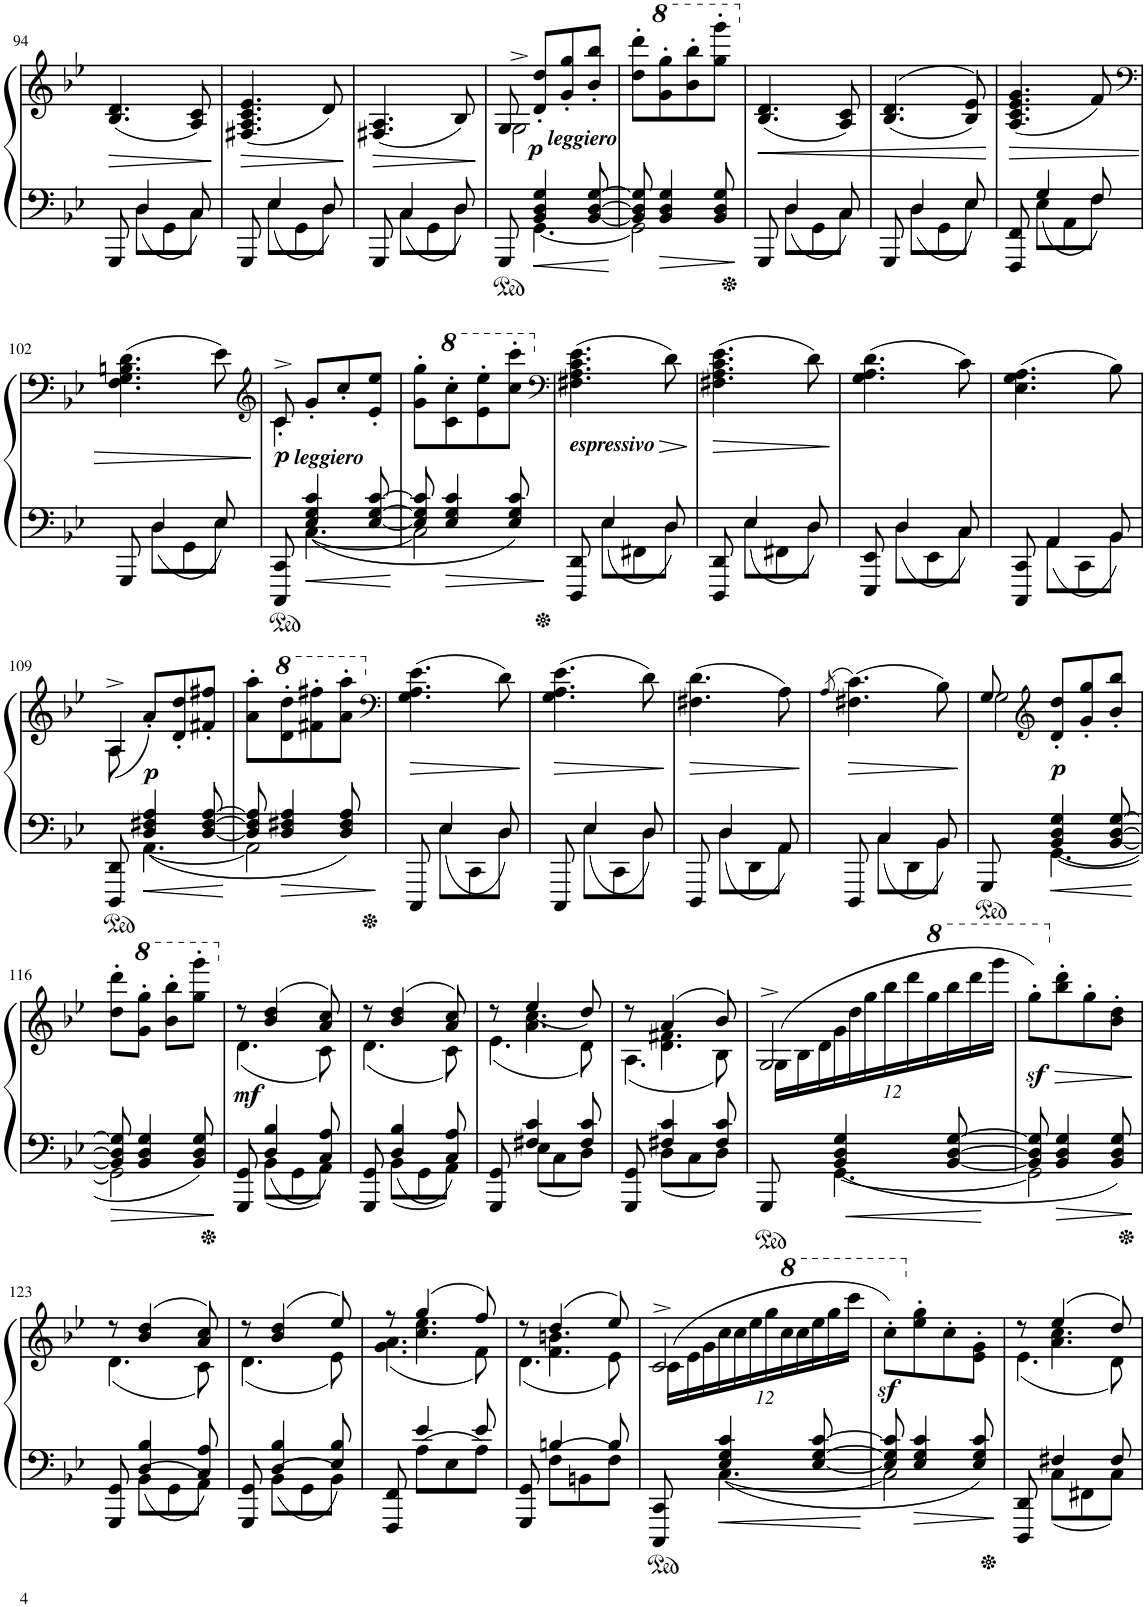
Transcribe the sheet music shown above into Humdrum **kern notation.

**kern	**kern	**dynam
*part1	*part1	*part1
*staff2	*staff1	*staff1/2
*I"Piano	*	*
*I'Pno.	*	*
!!LO:PB:g=z
*clefG2	*clefG2	*
*k[b-e-]	*k[b-e-]	*
*M2/4	*M2/4	*
=94	=94	=94
*^	*	*
!	!	!	!LO:HP:b
8GGG/	8ryy	(4.B-/ 4.d/	>
8D\L	4D/	.	.
8GG\	.	.	.
8C\J	8C/	8A/ 8c/)	.
=95	=95	=95	=95
!	!	!	!LO:HP:b
8GGG/	8ryy	(4.F#X/ 4.A/ 4.c/ 4.e-/	>
8E-\L	4E-/	.	.
8GG\	.	.	.
8D\J	8D/	8d/)	.
*v	*v	*	*
.	.	]
=96	=96	=96
*^	*	*
!	!	!	!LO:HP:b
8GGG/	8ryy	(4.F#X/ 4.A/	>
8C\L	4C/	.	.
8GG\	.	.	.
8D\J	8D/	8B-/)	.
*v	*v	*	*
.	.	]
=97	=97	=97
*^	*^	*
8GGG/	8ryy	8G/	2G^>\	.
!	!	!LO:TX:b:Bi:t=leggiero	!	!
!	!	!	!	!LO:DY:b
[4.GG\	4BB-/ 4D/ 4G/	8d/'< 8dd/'<L	.	p
.	.	8g/'< 8gg/'<	.	.
.	[<8BB-/ [8D/ [8G/	8b-/'< 8bb-/'<J	.	.
*v	*v	*	*	*
*	*v	*v	*
.	.	]
=98	=98	=98
*^	*	*
2GG\]	8BB-/] 8D/] 8G/]	8dd\' 8ddd\'L	.
!	!	!	!LO:HP:b=2
*	*	*8va	*
.	4BB-/ 4D/ 4G/	8gg\' 8ggg\'	>
.	.	8bb-\' 8bbb-\'	.
.	8BB-/ 8D/ 8G/	8ggg\' 8gggg\'J	.
=99	=99	=99	=99
*	*	*X8va	*
!	!	!	!LO:HP:b
8GGG/	8ryy	(4.B-/ 4.d/	<
8D\L	4D/	.	.
8GG\	.	.	.
8C\J	8C/	8A/ 8c/)	.
=100	=100	=100	=100
8GGG/	8ryy	((>4.B-/ 4.d/	.
8D\L	4D/	.	.
8GG\	.	.	.
8E-\J	8E-/	8B-/ 8e-/))	.
*v	*v	*	*
.	.	]
=101	=101	=101
*^	*	*
!	!	!	!LO:HP:b
8FFF/ 8FF/	8ryy	(4.A/ 4.c/ 4.e-/ 4.g/	>
8E-\L	4G/	.	.
8AA\	.	.	.
8F\J	8F/	8f/)	.
!!LO:LB:g=z
=102	=102	=102	=102
*	*	*clefF4	*
8GGG/	8ryy	(4.F\ 4.G\ 4.Bn\ 4.d\	.
8D\L	4D/	.	.
8GG\	.	.	.
8E-\J	8E-/	8e-\)	.
*v	*v	*	*
.	.	[
=103	=103	=103
*	*clefG2	*
*^	*^	*
!	!	!LO:TX:b:Bi:t=leggiero	!	!
!	!	!	!	!LO:DY:b
8CCC/ 8CC/	8ryy	8c'<^/	4c\	p
[4.C\	4E-/ 4G/ 4c/	8g'</L	.	.
.	.	8cc'</	4ryy	.
.	[<8E-/ [8G/ [8c/	8e-/'< 8ee-/'<J	.	.
*v	*v	*	*	*
*	*v	*v	*
.	.	]
=104	=104	=104
*^	*	*
2C\]	8E-/] 8G/] 8c/]	8g\' 8gg\'L	.
!	!	!	!LO:HP:b=2
*	*	*8va	*
.	4E-/ 4G/ 4c/	8cc\' 8ccc\'	>
.	.	8ee-\' 8eee-\'	.
.	8E-/ 8G/ 8c/	8ccc\' 8cccc\'J	.
=105	=105	=105	=105
*	*	*clefF4	*
*	*	*X8va	*
!	!	!LO:TX:b:Bi:t=espressivo	!
!	!	!	!LO:HP:b
8DDD/ 8DD/	8ryy	(4.F#X\ 4.A\ 4.c\ 4.e-\	>
8E-\L	4E-/	.	.
8FF#X\	.	.	.
8D\J	8D/	8d\)	.
*v	*v	*	*
.	.	]
=106	=106	=106
*^	*	*
!	!	!	!LO:HP:b
8DDD/ 8DD/	8ryy	(4.F#X\ 4.A\ 4.c\ 4.e-\	>
8E-\L	4E-/	.	.
8FF#X\	.	.	.
8D\J	8D/	8d\)	.
*v	*v	*	*
.	.	]
=107	=107	=107
*^	*	*
8EEE-/ 8EE-/	8ryy	(4.G\ 4.A\ 4.d\	.
8D\L	4D/	.	.
8EE-\	.	.	.
8C\J	8C/	8c\)	.
=108	=108	=108	=108
8CCC/ 8CC/	8ryy	(4.E-\ 4.G\ 4.A\	.
8AA\L	4AA/	.	.
8CC\	.	.	.
8BB-\J	8BB-/	8B-\)	.
!!LO:LB:g=z
=109	=109	=109	=109
*	*	*^	*
8DDD/ 8DD/	8ryy	(<8A^>\	4A/	.
!	!	!	!	!LO:DY:b
[4.AA\	4D/ 4F#X/ 4A/	8a'</L)	.	p
.	.	8d/'< 8dd/'<	4ryy	.
.	[<8D/ [8F#/ [8A/	8f#X/'< 8ff#X/'<J	.	.
*v	*v	*	*	*
*	*v	*v	*
.	.	]
=110	=110	=110
*^	*	*
2AA\]	8D/] 8F#/] 8A/]	8a\' 8aa\'L	.
!	!	!	!LO:HP:b=2
*	*	*8va	*
.	4D/ 4F#X/ 4A/	8dd\' 8ddd\'	>
.	.	8ff#X\' 8fff#X\'	.
.	8D/ 8F#/ 8A/	8aa\' 8aaa\'J	.
=111	=111	=111	=111
*	*	*clefF4	*
*	*	*X8va	*
!	!	!	!LO:HP:b
8CCC/	8ryy	(4.G\ 4.A\ 4.e-\	>
8E-\L	4E-/	.	.
8CC\	.	.	.
8D\J	8D/	8d\)	.
*v	*v	*	*
.	.	]
=112	=112	=112
*^	*	*
!	!	!	!LO:HP:b
8CCC/	8ryy	(4.G\ 4.A\ 4.e-\	>
8E-\L	4E-/	.	.
8CC\	.	.	.
8D\J	8D/	8d\)	.
*v	*v	*	*
.	.	]
=113	=113	=113
*^	*	*
!	!	!	!LO:HP:b
8DDD/	8ryy	(4.F#X\ 4.d\	>
8D\L	4D/	.	.
8DD\	.	.	.
8AA\J	8AA/	8A\)	.
*v	*v	*	*
.	.	]
=114	=114	=114
.	(>8qA/	.
*^	*	*
8DDD/	8ryy	(4.F#X\ 4.c\)	.
8C\L	4C/	.	.
8DD\	.	.	.
8BB-\J	8BB-/	8B-\)	.
*v	*v	*	*
.	.	]
=115	=115	=115
*^	*^	*
8GGG/	8ryy	8G/	2G\	.
*	*	*clefG2	*	*
!	!	!	!	!LO:DY:b
[4.GG\	4BB-/ 4D/ 4G/	8d/'< 8dd/'<L	.	p
.	.	8g/'< 8gg/'<	.	.
.	[<8BB-/ [8D/ [8G/	8b-/'< 8bb-/'<J	.	.
*	*	*v	*v	*
!!LO:LB:g=z
=116	=116	=116	=116
2GG\]	8BB-/] 8D/] 8G/]	8dd\' 8ddd\'L	.
*	*	*8va	*
.	4BB-/ 4D/ 4G/	8gg\' 8ggg\'J	.
.	.	8bb-\' 8bbb-\'L	.
.	8BB-/ 8D/ 8G/	8ggg\' 8gggg\'J	.
=117	=117	=117	=117
*	*	*X8va	*
*	*	*^	*
!	!	!	!	!LO:DY:b
8GGG/ 8GG/	8ryy	8r	(4.d\	mf
8BB-\L	4D/ 4B-/	(4b-/ 4dd/	.	.
8GG\	.	.	.	.
8AA\J	8C/ 8A/	8a/ 8cc/)	8c\)	.
=118	=118	=118	=118	=118
8GGG/ 8GG/	8ryy	8r	(4.d\	.
8BB-\L	4D/ 4B-/	(4b-/ 4dd/	.	.
8GG\	.	.	.	.
8AA\J	8C/ 8A/	8a/ 8cc/)	8c\)	.
=119	=119	=119	=119	=119
*	*	*	*^	*
8GGG/ 8GG/	8ryy	8r	(4.e-\	8ryy	.
8E-\L	4F#X/ 4c/	4.a\ 4.cc\	.	(4ee-/	.
8C\	.	.	.	.	.
8D\J	8F#/ 8c/	.	8d\)	8dd/)	.
=120	=120	=120	=120	=120	=120
8GGG/ 8GG/	8ryy	8r	(4.A\	8ryy	.
8D\L	4F#X/ 4c/	(4a/	.	4.d\ 4.f#X\	.
8C\	.	.	.	.	.
8D\J	8F#/ 8c/	8b-/)	8B-\)	.	.
*	*	*v	*v	*v	*
=121	=121	=121	=121
*	*	*Xbrackettup	*
*	*	*^	*
8GGG/	8ryy	(>24G\LL	2G^/	.
.	.	24B-\	.	.
.	.	24d\	.	.
!	!	!	!	!LO:HP:b=2
[4.GG\	4BB-/ 4D/ 4G/	24g\	.	<
.	.	24dd\	.	.
.	.	24gg\	.	.
.	.	24bb-\	.	.
.	.	24ddd\	.	.
*	*	*8va	*	*
.	.	24ggg\	.	.
.	[<8BB-/ [8D/ [8G/	24bbb-\	.	.
.	.	24dddd\	.	.
.	.	24gggg\JJ	.	.
*	*	*v	*v	*
=122	=122	=122	=122
!	!	!	!LO:HP:b
2GG\]	8BB-/] 8D/] 8G/]	8gggz<'\L)	>
*	*	*X8va	*
.	4BB-/ 4D/ 4G/	8bb-\' 8ddd\'	.
.	.	8gg'\	.
.	8BB-/ 8D/ 8G/	8b-\' 8dd\'J	.
*v	*v	*	*
.	.	] [
!!LO:LB:g=z
=123	=123	=123
*^	*^	*
8GGG/ 8GG/	8ryy	8r	(4.d\	.
8BB-\L	4D/ 4B-/	(4b-/ 4dd/	.	.
8GG\	.	.	.	.
8AA\J	8C/ 8A/	8a/ 8cc/)	8c\)	.
=124	=124	=124	=124	=124
8GGG/ 8GG/	8ryy	8r	(4.d\	.
8BB-\L	4D/ 4B-/	(4b-/ 4dd/	.	.
8GG\	.	.	.	.
8BB-\J	8E-/ 8B-/	8ee-/)	8e-\)	.
=125	=125	=125	=125	=125
*	*	*	*^	*
8FFF/ 8FF/	8ryy	8r	(4.g\ 4.a\	8ryy	.
8A\L	4e-/	(4gg/	.	4.cc\ 4.ee-\	.
8E-\	.	.	.	.	.
8A\J	8e-/	8ff/)	8f\)	.	.
=126	=126	=126	=126	=126	=126
8GGG/ 8GG/	8ryy	8r	(4.d\	8ryy	.
8F\L	4Bn/	(4dd/	.	4.f\ 4.bn\	.
8BBn\	.	.	.	.	.
8F\J	8B/	8ee-/)	8e-\)	.	.
*	*	*	*v	*v	*
=127	=127	=127	=127	=127
8CCC/ 8CC/	8ryy	(>24c\LL	2c^/	.
.	.	24e-\	.	.
.	.	24g\	.	.
[4.C\	4E-/ 4G/ 4c/	24cc\	.	.
.	.	24cc\	.	.
.	.	24ee-\	.	.
.	.	24gg\	.	.
*	*	*8va	*	*
.	.	24ccc\	.	.
.	.	24ccc\	.	.
.	[<8E-/ [8G/ [8c/	24eee-\	.	.
.	.	24ggg\	.	.
.	.	24cccc\JJ	.	.
*	*	*v	*v	*
=128	=128	=128	=128
2C\]	8E-/] 8G/] 8c/]	8cccz<'\L)	.
*	*	*X8va	*
.	4E-/ 4G/ 4c/	8ee-\' 8gg\'	.
.	.	8cc'\	.
.	8E-/ 8G/ 8c/	8e-\' 8g\'J	.
=129	=129	=129	=129
*	*	*^	*
*	*	*	*^	*
8DDD/ 8DD/	8ryy	8r	(4.e-\	8ryy	.
8C\L	4F#X/	(4ee-/	.	4.a\ 4.cc\	.
8FF#X\	.	.	.	.	.
8C\J	8F#/	8dd/)	8d\)	.	.
*v	*v	*	*	*	*
*	*v	*v	*v	*
=	=	=
*-	*-	*-
